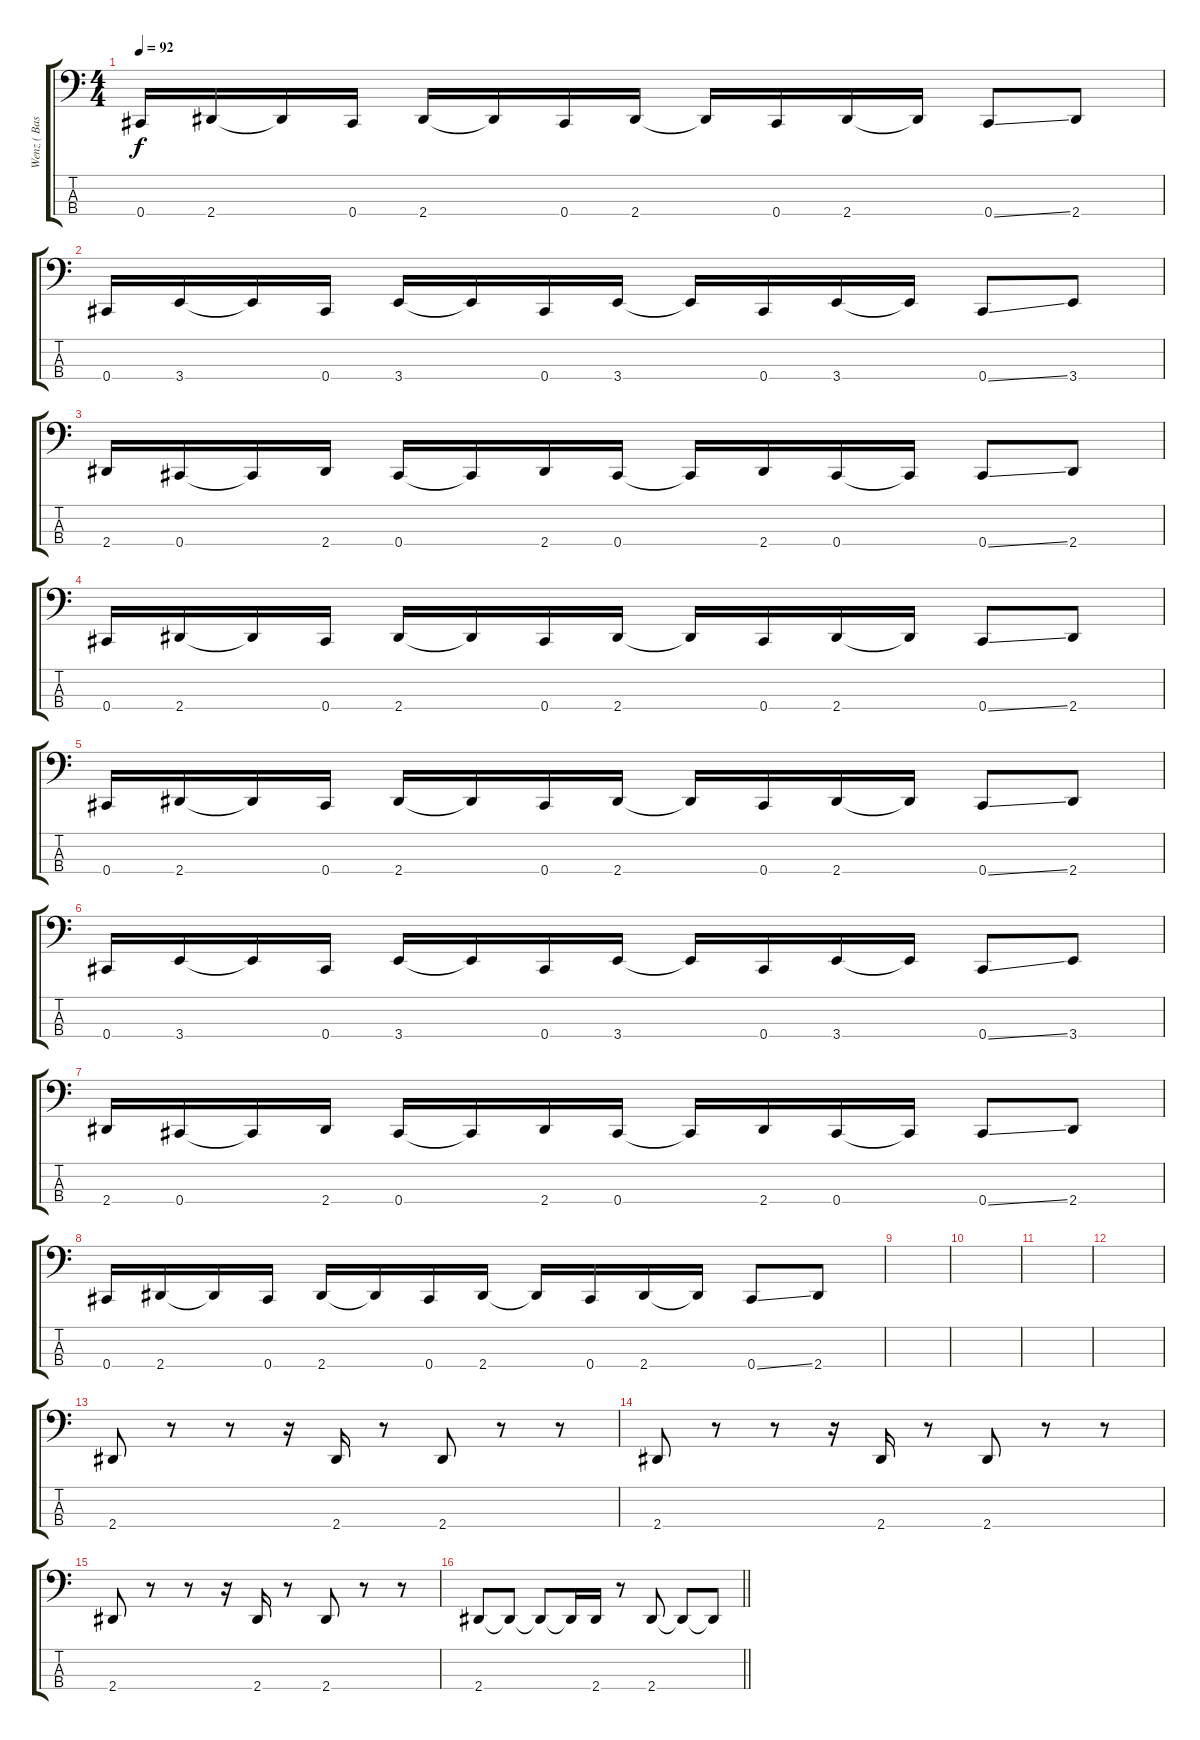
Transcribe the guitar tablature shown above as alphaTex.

\track ("Wenz ( Bass guitar )" "Wenz ( Bas") {instrument electricbasspick}
\staff {score tabs}
\tuning (Gb2 Db2 Ab1 Db1) {hide}
\ts (4 4)
\tempo 92
\clef f4
\ks c
0.4.16{dy f} 2.4.16 2.4{t}.16 0.4.16 2.4.16 2.4{t}.16 0.4.16 2.4.16 2.4{t}.16 0.4.16 2.4.16 2.4{t}.16 0.4{ss}.8 2.4.8 |
0.4.16 3.4.16 3.4{t}.16 0.4.16 3.4.16 3.4{t}.16 0.4.16 3.4.16 3.4{t}.16 0.4.16 3.4.16 3.4{t}.16 0.4{ss}.8 3.4.8 |
2.4.16 0.4.16 0.4{t}.16 2.4.16 0.4.16 0.4{t}.16 2.4.16 0.4.16 0.4{t}.16 2.4.16 0.4.16 0.4{t}.16 0.4{ss}.8 2.4.8 |
0.4.16 2.4.16 2.4{t}.16 0.4.16 2.4.16 2.4{t}.16 0.4.16 2.4.16 2.4{t}.16 0.4.16 2.4.16 2.4{t}.16 0.4{ss}.8 2.4.8 |
0.4.16 2.4.16 2.4{t}.16 0.4.16 2.4.16 2.4{t}.16 0.4.16 2.4.16 2.4{t}.16 0.4.16 2.4.16 2.4{t}.16 0.4{ss}.8 2.4.8 |
0.4.16 3.4.16 3.4{t}.16 0.4.16 3.4.16 3.4{t}.16 0.4.16 3.4.16 3.4{t}.16 0.4.16 3.4.16 3.4{t}.16 0.4{ss}.8 3.4.8 |
2.4.16 0.4.16 0.4{t}.16 2.4.16 0.4.16 0.4{t}.16 2.4.16 0.4.16 0.4{t}.16 2.4.16 0.4.16 0.4{t}.16 0.4{ss}.8 2.4.8 |
0.4.16 2.4.16 2.4{t}.16 0.4.16 2.4.16 2.4{t}.16 0.4.16 2.4.16 2.4{t}.16 0.4.16 2.4.16 2.4{t}.16 0.4{ss}.8 2.4.8 |
|
|
|
|
2.4.8 r.8 r.8 r.16 2.4.16 r.8 2.4.8 r.8 r.8 |
2.4.8 r.8 r.8 r.16 2.4.16 r.8 2.4.8 r.8 r.8 |
2.4.8 r.8 r.8 r.16 2.4.16 r.8 2.4.8 r.8 r.8 |
\barLineRight lightlight
2.4.8 2.4{t}.8 2.4{t}.8 2.4{t}.16 2.4.16 r.8 2.4.8 2.4{t}.8 2.4{t}.8
